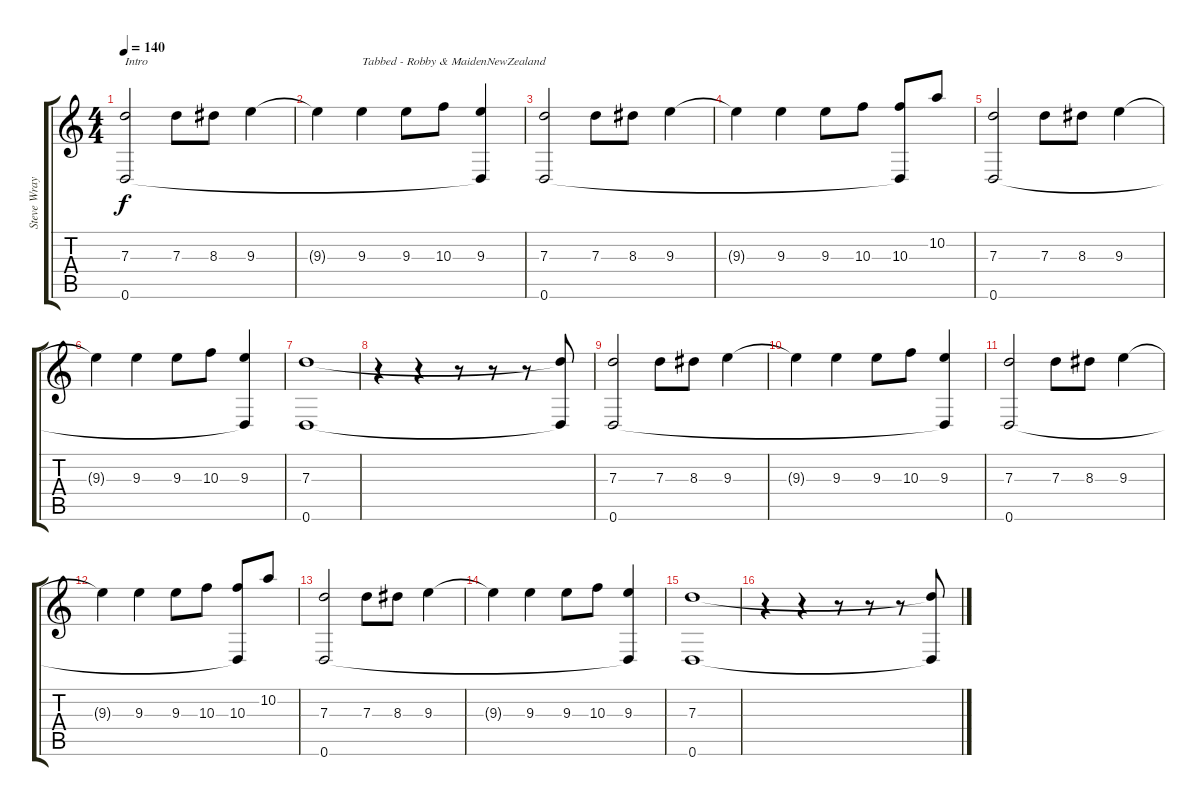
\track ("Steve Wray" "Steve Wray") {instrument distortionguitar}
\staff {score tabs}
\tuning (E4 B3 G3 D3 A2 D2) {hide}
\ts (4 4)
\tempo 140
\clef g2
\ks c
(7.3 0.6).2{txt "Intro" dy f instrument distortionguitar} 7.3.8 8.3.8 9.3.4 |
9.3{t}.4 9.3.4{txt "Tabbed - Robby & MaidenNewZealand"} 9.3.8 10.3.8 (9.3 0.6{t}).4 |
(7.3 0.6).2 7.3.8 8.3.8 9.3.4 |
9.3{t}.4 9.3.4{txt ""} 9.3.8 10.3.8 (10.3 0.6{t}).8 10.2.8 |
(7.3 0.6).2 7.3.8 8.3.8 9.3.4 |
9.3{t}.4 9.3.4 9.3.8 10.3.8 (9.3 0.6{t}).4 |
(7.3 0.6).1 |
r.4 r.4 r.8 r.8 r.8 (7.3{t} 0.6{t}).8 |
(7.3 0.6).2 7.3.8 8.3.8 9.3.4 |
9.3{t}.4 9.3.4 9.3.8 10.3.8 (9.3 0.6{t}).4 |
(7.3 0.6).2 7.3.8 8.3.8 9.3.4 |
9.3{t}.4 9.3.4 9.3.8 10.3.8 (10.3 0.6{t}).8 10.2.8 |
(7.3 0.6).2 7.3.8 8.3.8 9.3.4 |
9.3{t}.4 9.3.4 9.3.8 10.3.8 (9.3 0.6{t}).4 |
(7.3 0.6).1 |
r.4 r.4 r.8 r.8 r.8 (7.3{t} 0.6{t}).8
